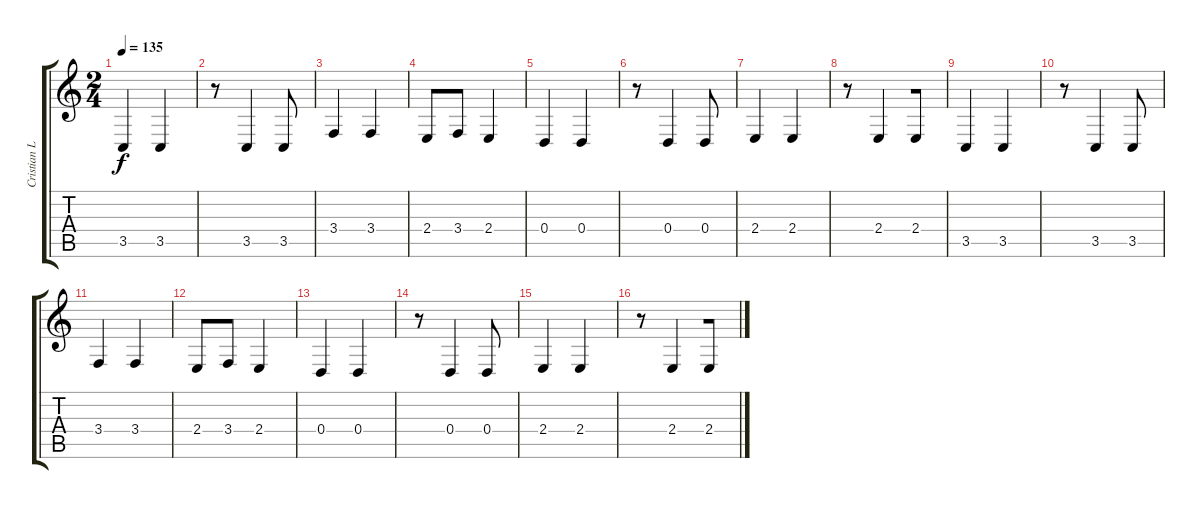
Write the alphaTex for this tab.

\track ("Cristian Lorenz / Keyboard 1" "Cristian L") {instrument synthbrass1}
\staff {score tabs}
\tuning (E4 B3 G3 D3 A2 E2) {hide}
\ts (2 4)
\tempo 135
\clef g2
\ks c
3.5.4{dy f} 3.5.4 |
r.8 3.5.4 3.5.8 |
3.4.4 3.4.4 |
2.4.8 3.4.8 2.4.4 |
0.4.4 0.4.4 |
r.8 0.4.4 0.4.8 |
2.4.4 2.4.4 |
r.8 2.4.4{beam merge} 2.4.8 |
3.5.4 3.5.4 |
r.8 3.5.4 3.5.8 |
3.4.4 3.4.4 |
2.4.8 3.4.8 2.4.4 |
0.4.4 0.4.4 |
r.8 0.4.4 0.4.8 |
2.4.4 2.4.4 |
r.8 2.4.4{beam merge} 2.4.8
